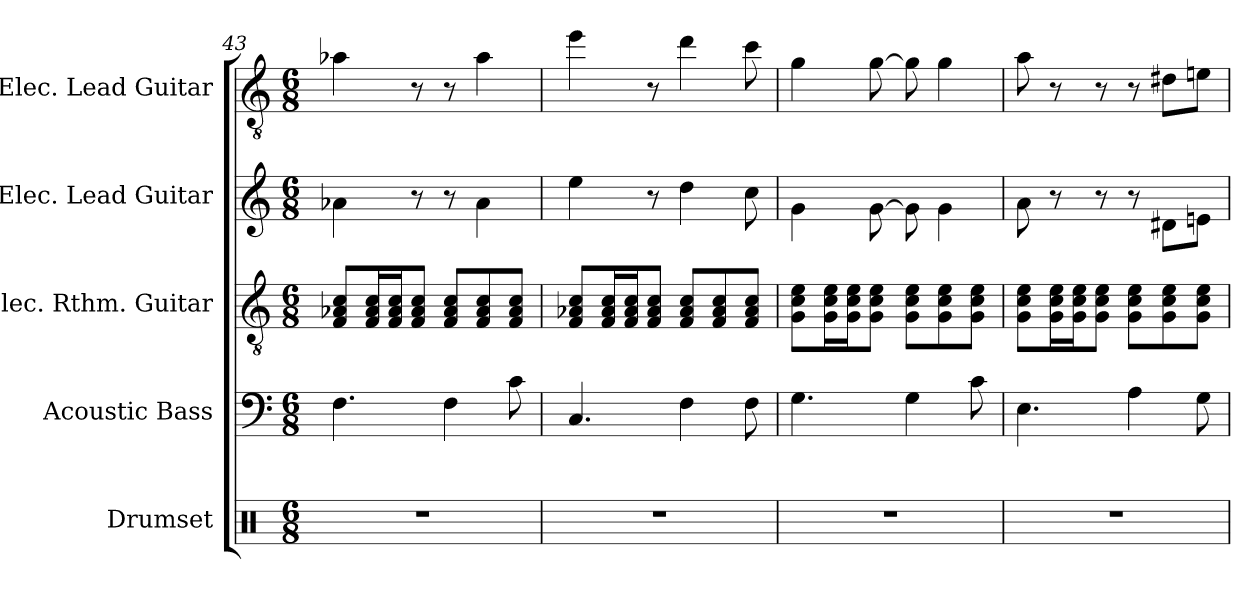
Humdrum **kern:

**kern	**kern	**kern	**kern	**kern
*part5	*part4	*part3	*part2	*part1
*staff5	*staff4	*staff3	*staff2	*staff1
*I"Drumset	*I"Acoustic Bass	*I"Elec. Rthm. Guitar	*I"Elec. Lead Guitar	*I"Elec. Lead Guitar
*I'Drums	*I'Ac. Bass	*I'Rthm. Guit.	*I'Ld. Guit.	*I'Ld. Guit.
*clefX	*clefF4	*clefGv2	*	*clefGv2
*	*ITrd7c12	*	*	*
*k[]	*k[]	*k[]	*k[]	*k[]
*M6/8	*M6/8	*M6/8	*M6/8	*M6/8
=43	=43	=43	=43	=43
2.r	4.FF\	8F/ 8A-X/ 8c/L	4a-X\	4a-X\
.	.	16F/ 16A-/ 16c/L	.	.
.	.	16F/ 16A-/ 16c/J	.	.
.	.	8F/ 8A-/ 8c/J	8r	8r
.	4FF\	8F/ 8A-/ 8c/L	8r	8r
.	.	8F/ 8A-/ 8c/	4a-\	4a-\
.	8C\	8F/ 8A-/ 8c/J	.	.
=44	=44	=44	=44	=44
2.r	4.CC/	8F/ 8A-X/ 8c/L	4ee\	4ee\
.	.	16F/ 16A-/ 16c/L	.	.
.	.	16F/ 16A-/ 16c/J	.	.
.	.	8F/ 8A-/ 8c/J	8r	8r
.	4FF\	8F/ 8A-/ 8c/L	4dd\	4dd\
.	.	8F/ 8A-/ 8c/	.	.
.	8FF\	8F/ 8A-/ 8c/J	8cc\	8cc\
!!LO:LB:g=z
=45	=45	=45	=45	=45
2.r	4.GG\	8G\ 8c\ 8e\L	4g\	4g\
.	.	16G\ 16c\ 16e\L	.	.
.	.	16G\ 16c\ 16e\J	.	.
.	.	8G\ 8c\ 8e\J	[8g\	[8g\
.	4GG\	8G\ 8c\ 8e\L	8g\]	8g\]
.	.	8G\ 8c\ 8e\	4g\	4g\
.	8C\	8G\ 8c\ 8e\J	.	.
=46	=46	=46	=46	=46
2.r	4.EE\	8G\ 8c\ 8e\L	8a\	8a\
.	.	16G\ 16c\ 16e\L	8r	8r
.	.	16G\ 16c\ 16e\J	.	.
.	.	8G\ 8c\ 8e\J	8r	8r
.	4AA\	8G\ 8c\ 8e\L	8r	8r
.	.	8G\ 8c\ 8e\	8d#X\L	8d#X\L
.	8GG\	8G\ 8c\ 8e\J	8en\J	8en\J
=	=	=	=	=
*-	*-	*-	*-	*-
